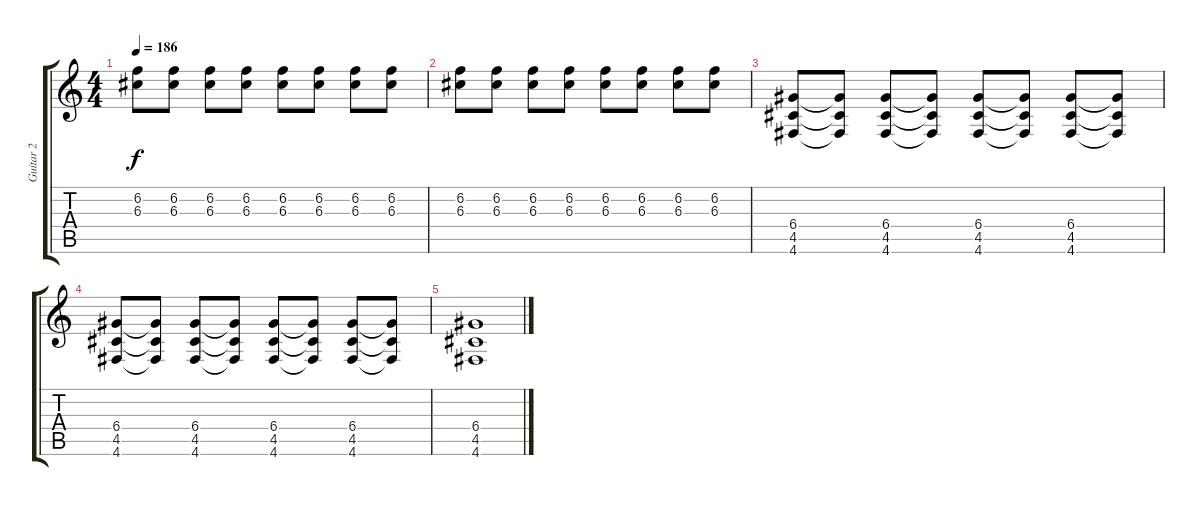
\track ("Guitar 2" "Guitar 2") {instrument overdrivenguitar}
\staff {score tabs}
\tuning (E4 B3 G3 D3 A2 D2) {hide}
\ts (4 4)
\tempo 186
\clef g2
\ks c
(6.2 6.3).8{dy f} (6.2 6.3).8 (6.2 6.3).8 (6.2 6.3).8 (6.2 6.3).8 (6.2 6.3).8 (6.2 6.3).8 (6.2 6.3).8 |
(6.2 6.3).8 (6.2 6.3).8 (6.2 6.3).8 (6.2 6.3).8 (6.2 6.3).8 (6.2 6.3).8 (6.2 6.3).8 (6.2 6.3).8 |
(6.4 4.5 4.6).8 (6.4{t} 4.5{t} 4.6{t}).8 (6.4 4.5 4.6).8 (6.4{t} 4.5{t} 4.6{t}).8 (6.4 4.5 4.6).8 (6.4{t} 4.5{t} 4.6{t}).8 (6.4 4.5 4.6).8 (6.4{t} 4.5{t} 4.6{t}).8 |
(6.4 4.5 4.6).8 (6.4{t} 4.5{t} 4.6{t}).8 (6.4 4.5 4.6).8 (6.4{t} 4.5{t} 4.6{t}).8 (6.4 4.5 4.6).8 (6.4{t} 4.5{t} 4.6{t}).8 (6.4 4.5 4.6).8 (6.4{t} 4.5{t} 4.6{t}).8 |
(6.4 4.5 4.6).1
